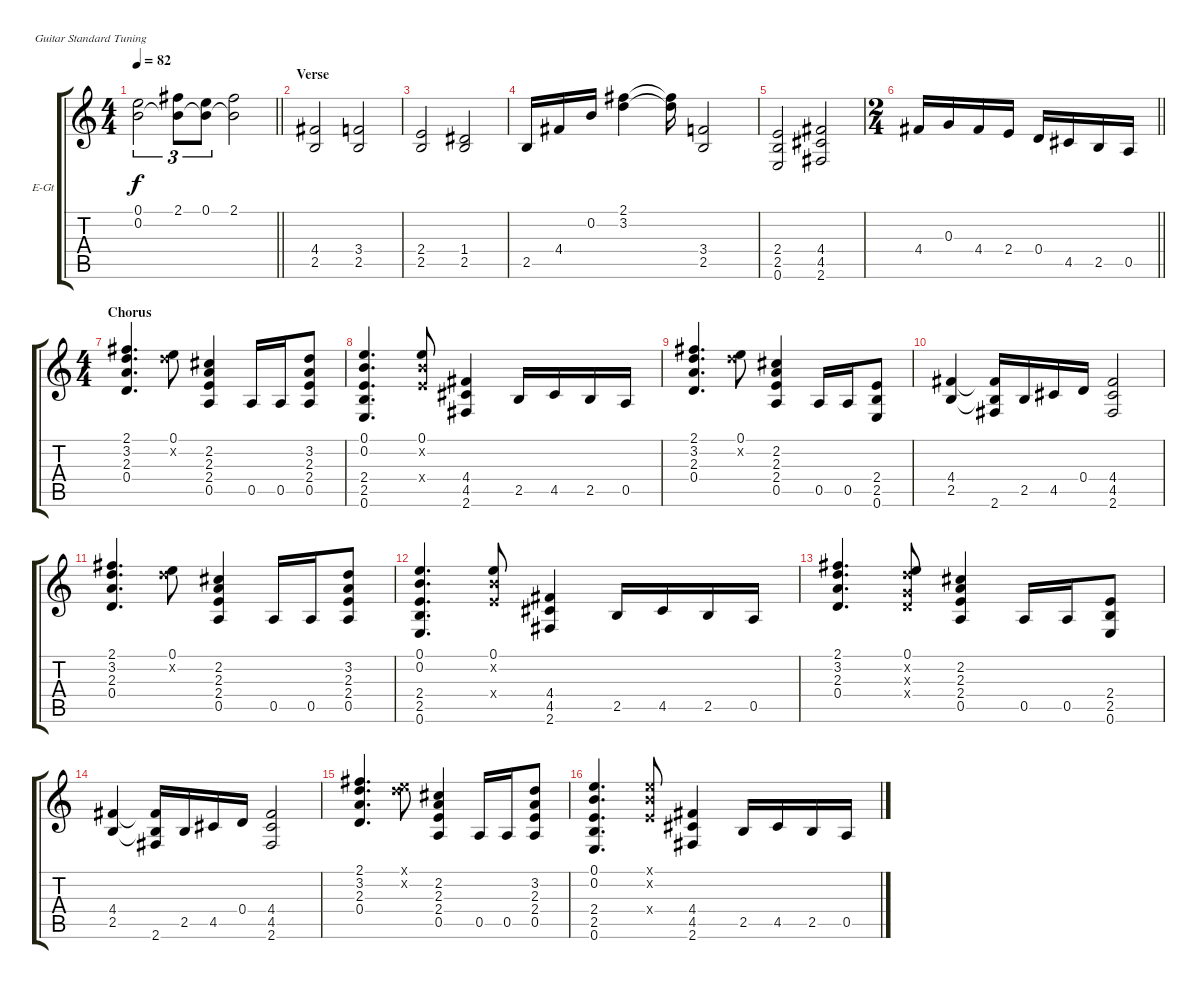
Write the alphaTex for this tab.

\bracketExtendMode groupsimilarinstruments
\firstSystemTrackNameOrientation horizontal
\otherSystemsTrackNameOrientation horizontal
\track ("Mavrin" "E-Gt") {instrument distortionguitar}
\staff {score tabs}
\tuning (E4 B3 G3 D3 A2 E2)
\ts (4 4)
\tempo 82
\clef g2
\scale
0.361186
\barLineRight lightlight
\ks c
(0.1 0.2).2{tu (3 2) dy f} (2.1 0.2{t}).8{tu (3 2)} (0.1 0.2{t}).8{tu (3 2)} (2.1 0.2{t}).2 |
\section ("" "Verse")
\scale
0.253369 (4.4 2.5).2 (3.4 2.5).2 |
\scale
0.251366 (2.4 2.5).2 (1.4 2.5).2 |
\scale
0.497268 2.5.16 4.4.16 0.2.16 (2.1 3.2).4 (2.1{t} 3.2{t}).16 (3.4 2.5).2 |
\scale
0.251366 (2.4 2.5 0.6).2 (4.4 4.5 2.6).2 |
\ts (2 4)
\beaming (8 2 2)
\scale
0.368771
\barLineRight lightlight
4.4.16 0.3.16 4.4.16 2.4.16 0.4.16 4.5.16 2.5.16 0.5.16 |
\ts (4 4)
\beaming (8 2 2 2 2)
\section ("" "Chorus")
\scale
0.330565 (2.1 3.2 2.3 0.4).4{d} (3.2{x} 0.1).8 (2.2 2.3 2.4 0.5).4 0.5.16 0.5.16 (3.2 2.3 2.4 0.5).8 |
\scale
0.300664 (0.1 0.2 2.4 2.5 0.6).4{d} (0.2{x} 2.4{x} 0.1).8 (4.4 4.5 2.6).4 2.5.16 4.5.16 2.5.16 0.5.16 |
\scale
0.316872 (2.1 3.2 2.3 0.4).4{d} (0.1 3.2{x}).8 (2.2 2.3 2.4 0.5).4 0.5.16 0.5.16 (2.4 2.5 0.6).8 |
\scale
0.366255 (4.4 2.5).4 (4.4{t} 2.5{t} 2.6).16 2.5.16 4.5.16 0.4.16 (4.4 4.5 2.6).2 |
\scale
0.316872 (2.1 3.2 2.3 0.4).4{d} (3.2{x} 0.1).8 (2.2 2.3 2.4 0.5).4 0.5.16 0.5.16 (3.2 2.3 2.4 0.5).8 |
\scale
0.333948 (0.1 0.2 2.4 2.5 0.6).4{d} (0.2{x} 2.4{x} 0.1).8 (4.4 4.5 2.6).4 2.5.16 4.5.16 2.5.16 0.5.16 |
\scale
0.337638 (2.1 3.2 2.3 0.4).4{d} (3.2{x} 0.4{x} 0.3{x} 0.1).8 (2.2 2.3 2.4 0.5).4 0.5.16 0.5.16 (2.4 2.5 0.6).8 |
\scale
0.328413 (4.4 2.5).4 (4.4{t} 2.5{t} 2.6).16 2.5.16 4.5.16 0.4.16 (4.4 4.5 2.6).2 |
\scale
0.324895 (2.1 3.2 2.3 0.4).4{d} (0.1{x} 3.2{x}).8 (2.2 2.3 2.4 0.5).4 0.5.16 0.5.16 (3.2 2.3 2.4 0.5).8 |
\scale
0.381857 (0.1 0.2 2.4 2.5 0.6).4{d} (0.1{x} 0.2{x} 2.4{x}).8 (4.4 4.5 2.6).4 2.5.16 4.5.16 2.5.16 0.5.16
